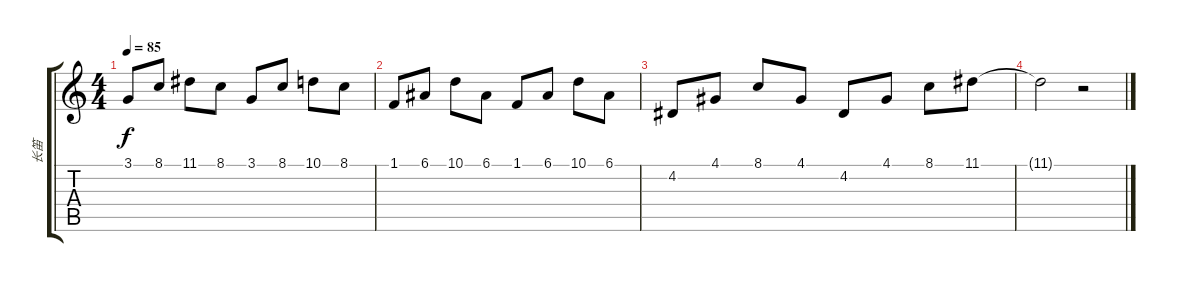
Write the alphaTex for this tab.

\track ("长笛" "长笛") {instrument piccolo}
\staff {score tabs}
\tuning (E4 B3 G3 D3 A2 E2) {hide}
\ts (4 4)
\tempo 85
\clef g2
\ks c
3.1.8{dy f} 8.1.8 11.1.8 8.1.8 3.1.8 8.1.8 10.1.8 8.1.8 |
1.1.8 6.1.8 10.1.8 6.1.8 1.1.8 6.1.8 10.1.8 6.1.8 |
4.2.8 4.1.8 8.1.8 4.1.8 4.2.8 4.1.8 8.1.8 11.1.8 |
11.1{t}.2 r.2
